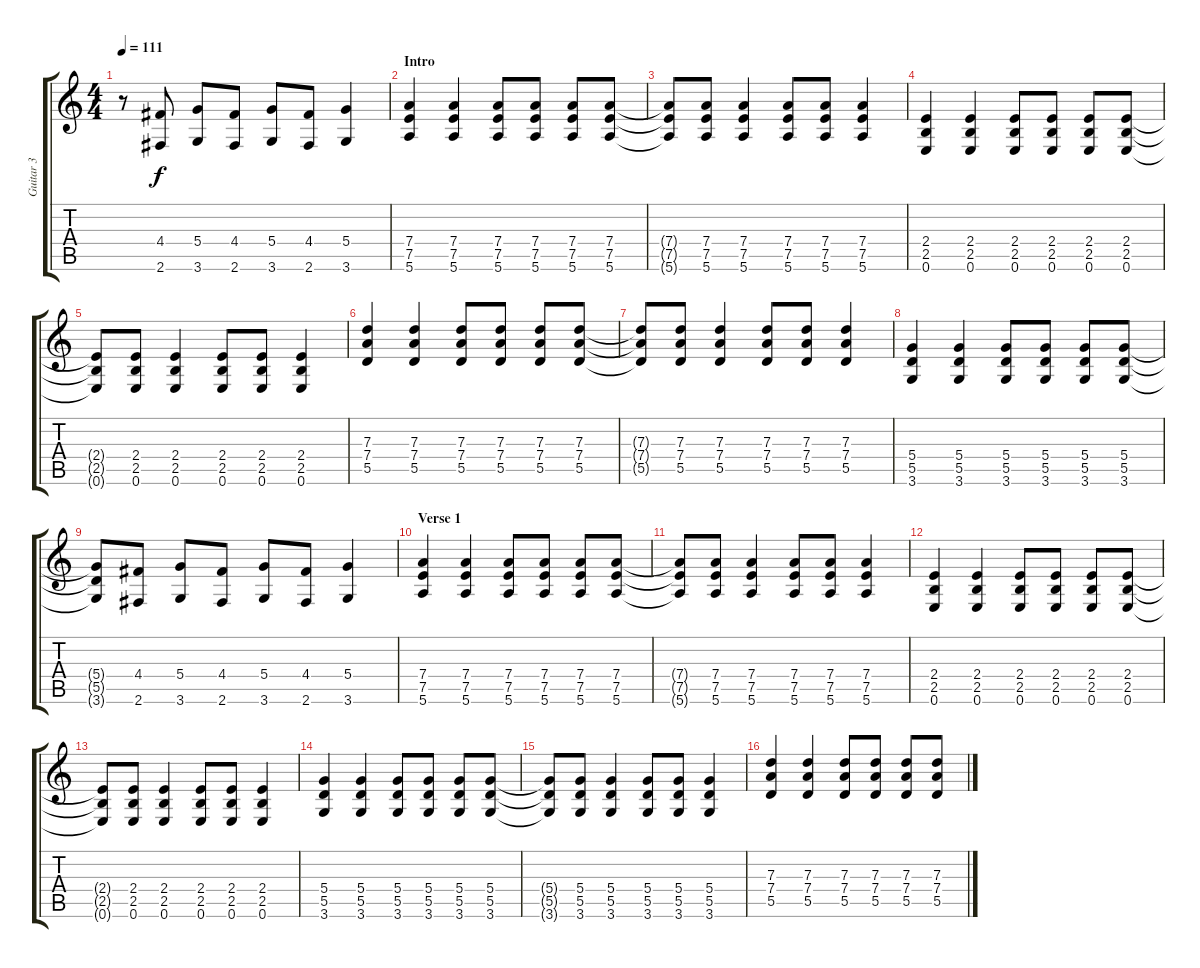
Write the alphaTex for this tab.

\track ("Guitar 3" "Guitar 3") {instrument overdrivenguitar}
\staff {score tabs}
\tuning (E4 B3 G3 D3 A2 E2) {hide}
\ts (4 4)
\tempo 111
\clef g2
\ks c
r.8{dy f instrument overdrivenguitar} (4.4 2.6).8 (5.4 3.6).8 (4.4 2.6).8 (5.4 3.6).8 (4.4 2.6).8 (5.4 3.6).4 |
\section ("" "Intro")
(7.4 7.5 5.6).4 (7.4 7.5 5.6).4 (7.4 7.5 5.6).8 (7.4 7.5 5.6).8 (7.4 7.5 5.6).8 (7.4 7.5 5.6).8 |
(7.4{t} 7.5{t} 5.6{t}).8 (7.4 7.5 5.6).8 (7.4 7.5 5.6).4 (7.4 7.5 5.6).8 (7.4 7.5 5.6).8 (7.4 7.5 5.6).4 |
(2.4 2.5 0.6).4 (2.4 2.5 0.6).4 (2.4 2.5 0.6).8 (2.4 2.5 0.6).8 (2.4 2.5 0.6).8 (2.4 2.5 0.6).8 |
(2.4{t} 2.5{t} 0.6{t}).8 (2.4 2.5 0.6).8 (2.4 2.5 0.6).4 (2.4 2.5 0.6).8 (2.4 2.5 0.6).8 (2.4 2.5 0.6).4 |
(7.3 7.4 5.5).4 (7.3 7.4 5.5).4 (7.3 7.4 5.5).8 (7.3 7.4 5.5).8 (7.3 7.4 5.5).8 (7.3 7.4 5.5).8 |
(7.3{t} 7.4{t} 5.5{t}).8 (7.3 7.4 5.5).8 (7.3 7.4 5.5).4 (7.3 7.4 5.5).8 (7.3 7.4 5.5).8 (7.3 7.4 5.5).4 |
(5.4 5.5 3.6).4 (5.4 5.5 3.6).4 (5.4 5.5 3.6).8 (5.4 5.5 3.6).8 (5.4 5.5 3.6).8 (5.4 5.5 3.6).8 |
(5.4{t} 5.5{t} 3.6{t}).8 (4.4 2.6).8 (5.4 3.6).8 (4.4 2.6).8 (5.4 3.6).8 (4.4 2.6).8 (5.4 3.6).4 |
\section ("" "Verse 1")
(7.4 7.5 5.6).4 (7.4 7.5 5.6).4 (7.4 7.5 5.6).8 (7.4 7.5 5.6).8 (7.4 7.5 5.6).8 (7.4 7.5 5.6).8 |
(7.4{t} 7.5{t} 5.6{t}).8 (7.4 7.5 5.6).8 (7.4 7.5 5.6).4 (7.4 7.5 5.6).8 (7.4 7.5 5.6).8 (7.4 7.5 5.6).4 |
(2.4 2.5 0.6).4 (2.4 2.5 0.6).4 (2.4 2.5 0.6).8 (2.4 2.5 0.6).8 (2.4 2.5 0.6).8 (2.4 2.5 0.6).8 |
(2.4{t} 2.5{t} 0.6{t}).8 (2.4 2.5 0.6).8 (2.4 2.5 0.6).4 (2.4 2.5 0.6).8 (2.4 2.5 0.6).8 (2.4 2.5 0.6).4 |
(5.4 5.5 3.6).4 (5.4 5.5 3.6).4 (5.4 5.5 3.6).8 (5.4 5.5 3.6).8 (5.4 5.5 3.6).8 (5.4 5.5 3.6).8 |
(5.4{t} 5.5{t} 3.6{t}).8 (5.4 5.5 3.6).8 (5.4 5.5 3.6).4 (5.4 5.5 3.6).8 (5.4 5.5 3.6).8 (5.4 5.5 3.6).4 |
(7.3 7.4 5.5).4 (7.3 7.4 5.5).4 (7.3 7.4 5.5).8 (7.3 7.4 5.5).8 (7.3 7.4 5.5).8 (7.3 7.4 5.5).8
